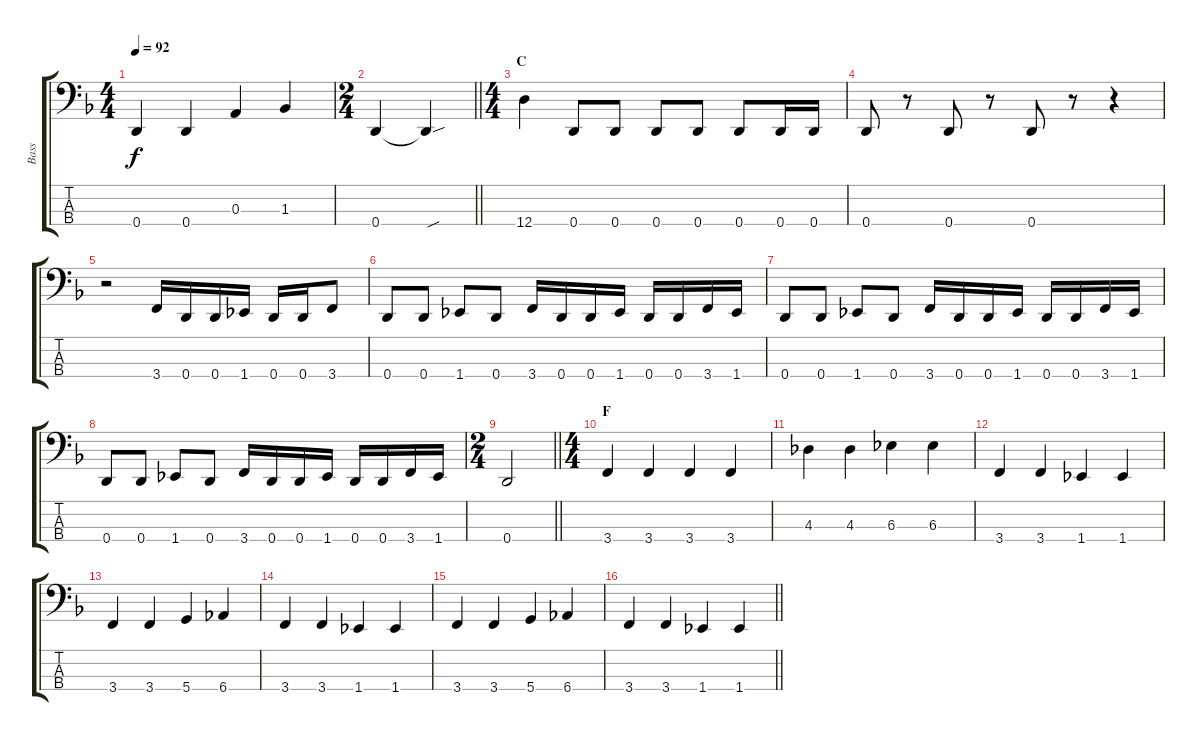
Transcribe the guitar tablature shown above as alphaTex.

\track ("Bass" "Bass") {instrument electricbassfinger}
\staff {score tabs}
\tuning (G2 D2 A1 D1) {hide}
\ts (4 4)
\tempo 92
\clef f4
\ks f
0.4.4{dy f} 0.4.4 0.3.4 1.3.4 |
\ts (2 4)
\barLineRight lightlight
0.4.4 0.4{sou t}.4 |
\ts (4 4)
\section ("" "C")
12.4.4 0.4.8 0.4.8 0.4.8 0.4.8 0.4.8 0.4.16 0.4.16 |
0.4.8 r.8 0.4.8 r.8 0.4.8 r.8 r.4 |
r.2 3.4.16 0.4.16 0.4.16 1.4.16 0.4.16 0.4.16 3.4.8 |
0.4.8 0.4.8 1.4.8 0.4.8 3.4.16 0.4.16 0.4.16 1.4.16 0.4.16 0.4.16 3.4.16 1.4.16 |
0.4.8 0.4.8 1.4.8 0.4.8 3.4.16 0.4.16 0.4.16 1.4.16 0.4.16 0.4.16 3.4.16 1.4.16 |
0.4.8 0.4.8 1.4.8 0.4.8 3.4.16 0.4.16 0.4.16 1.4.16 0.4.16 0.4.16 3.4.16 1.4.16 |
\ts (2 4)
\barLineRight lightlight
0.4.2 |
\ts (4 4)
\section ("" "F")
3.4.4 3.4.4 3.4.4 3.4.4 |
4.3.4 4.3.4 6.3.4 6.3.4 |
3.4.4 3.4.4 1.4.4 1.4.4 |
3.4.4 3.4.4 5.4.4 6.4.4 |
3.4.4 3.4.4 1.4.4 1.4.4 |
3.4.4 3.4.4 5.4.4 6.4.4 |
\barLineRight lightlight
3.4.4 3.4.4 1.4.4 1.4.4
